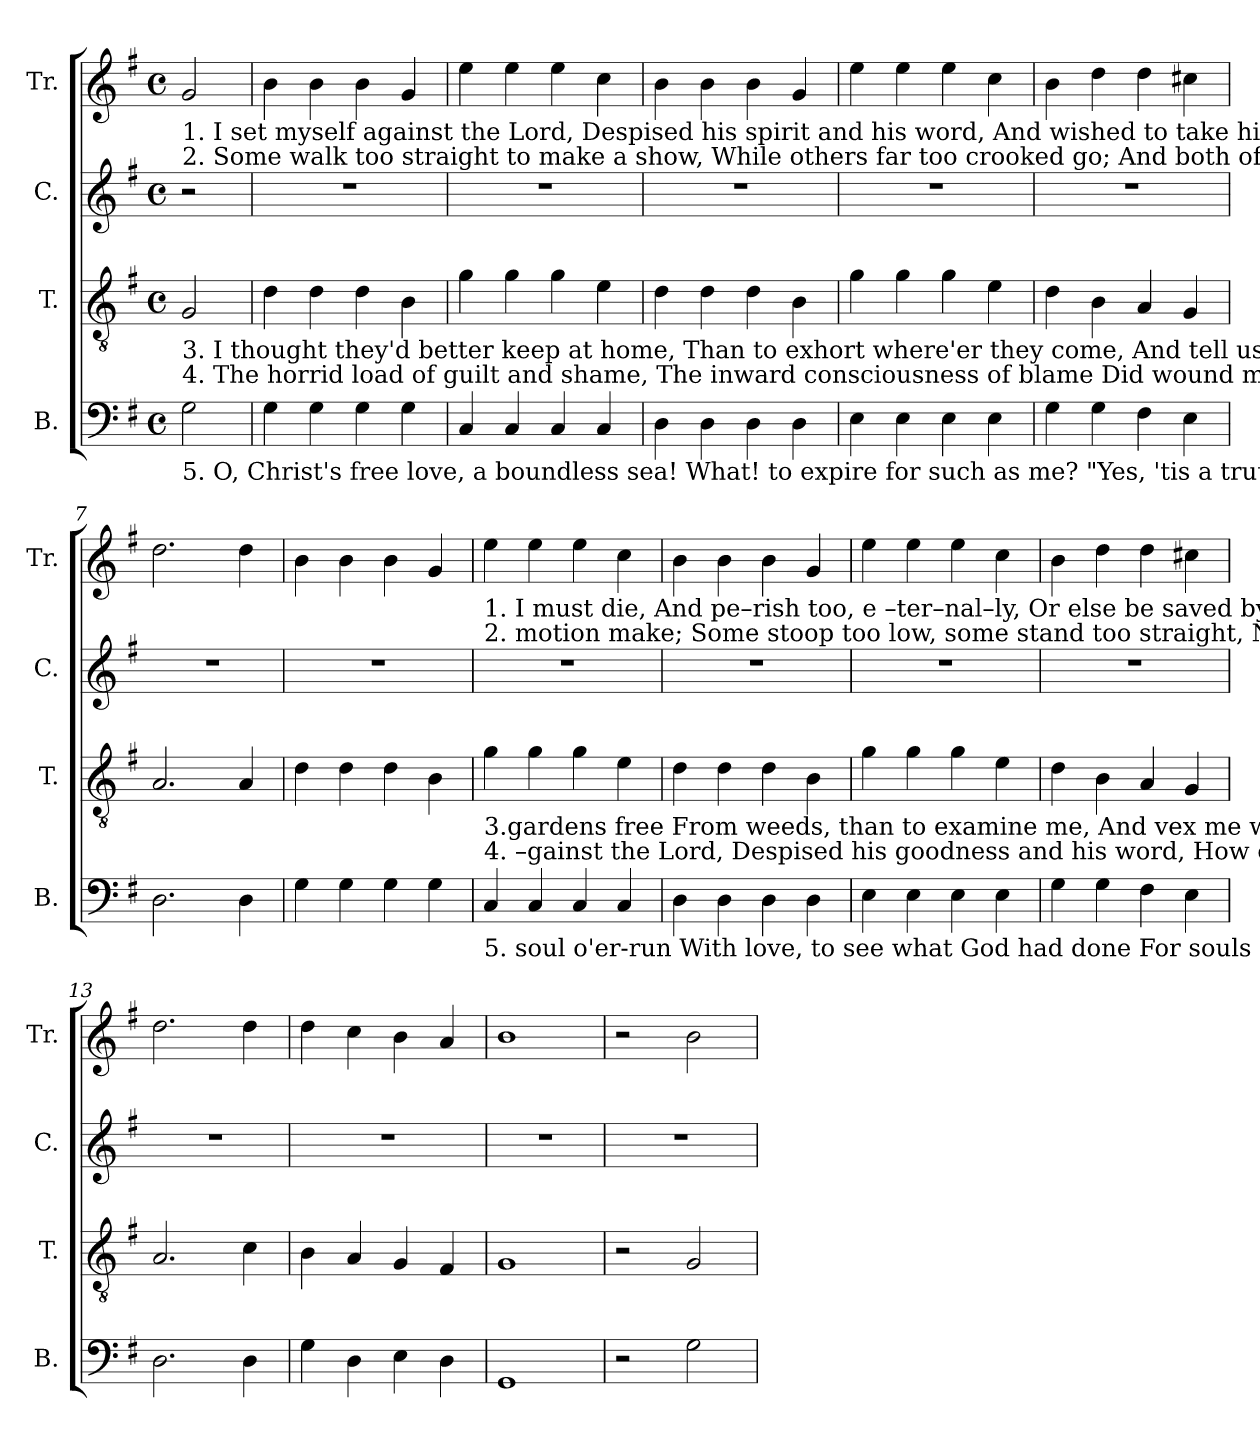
**kern	**kern	**kern	**kern
*part4	*part3	*part2	*part1
*staff4	*staff3	*staff2	*staff1
*I"B.	*I"T.	*I"C.	*I"Tr.
*I'B.	*I'T.	*I'C.	*I'Tr.
*clefF4	*clefGv2	*clefG2	*clefG2
*k[f#]	*k[f#]	*k[f#]	*k[f#]
*M4/4	*M4/4	*M4/4	*M4/4
*met(c)	*met(c)	*met(c)	*met(c)
*MM180	*MM180	*MM180	*MM180
=1	=1	=1	=1
!	!	!	!LO:TX:b:t=1. I    set    myself   against   the  Lord,   Despised  his  spirit   and   his   word,   And  wished  to  take  his  place;    It  vexed  me  so,  that
!	!	!	!LO:TX:b:t=2. Some walk too straight to make a show,  While others far too crooked go;   And   both   of   these    I   scorn;   Some odd, fan–tas–tic
!	!LO:TX:b:t=3. I thought they'd better keep at home,  Than to exhort where'er they come,  And   tell   us    of   their   joys;. They'd  better  keep their	!	!
!	!LO:TX:b:t=4. The  horrid  load  of guilt and shame,   The inward consciousness of blame   Did wound my frighted  soul;   I've sinned so much a –	!	!
!LO:TX:b:t=5. O, Christ's free love, a  boundless   sea!  What!  to  expire    for    such   as  me?   "Yes,  'tis   a    truth    di – vine."   My heart did melt, my	!	!	!
2G\	2G/	2r	2g/
=2	=2	=2	=2
4G\	4d\	1r	4b\
4G\	4d\	.	4b\
4G\	4d\	.	4b\
4G\	4B\	.	4g/
=3	=3	=3	=3
4C/	4g\	1r	4ee\
4C/	4g\	.	4ee\
4C/	4g\	.	4ee\
4C/	4e\	.	4cc\
=4	=4	=4	=4
4D\	4d\	1r	4b\
4D\	4d\	.	4b\
4D\	4d\	.	4b\
4D\	4B\	.	4g/
=5	=5	=5	=5
4E\	4g\	1r	4ee\
4E\	4g\	.	4ee\
4E\	4g\	.	4ee\
4E\	4e\	.	4cc\
=6	=6	=6	=6
4G\	4d\	1r	4b\
4G\	4B\	.	4dd\
4F#\	4A/	.	4dd\
4E\	4G/	.	4cc#X\
=7	=7	=7	=7
2.D\	2.A/	1r	2.dd\
4D\	4A/	.	4dd\
=8	=8	=8	=8
4G\	4d\	1r	4b\
4G\	4d\	.	4b\
4G\	4d\	.	4b\
4G\	4B\	.	4g/
!!LO:LB:g=z
=9	=9	=9	=9
!	!	!	!LO:TX:b:t=1. I  must  die,  And  pe–rish  too, e –ter–nal–ly,     Or    else   be  saved  by   grace,   Or  else  be  saved  by   grace.         Of      eve–ry  prea–cher
!	!	!	!LO:TX:b:t=2. motion make; Some stoop too low, some stand too straight, No one is faultless born, No one is faultless born.      With   no   pro –fes –sor
!	!LO:TX:b:t=3.gardens free  From weeds, than to examine me,  And vex me with their noise,  And vex me with their noise.     Kindred and  neighbors,	!	!
!	!LO:TX:b:t=4. –gainst the Lord, Despised his goodness  and his word,  How can I be made whole? How can I be made whole?  "Why, there is balm in	!	!
!LO:TX:b:t=5. soul o'er-run  With love, to see what God had done  For souls so vile as mine,    For  souls   so  vile  as  mine.         Now,    I    can  hear   a	!	!	!
4C/	4g\	1r	4ee\
4C/	4g\	.	4ee\
4C/	4g\	.	4ee\
4C/	4e\	.	4cc\
=10	=10	=10	=10
4D\	4d\	1r	4b\
4D\	4d\	.	4b\
4D\	4d\	.	4b\
4D\	4B\	.	4g/
=11	=11	=11	=11
4E\	4g\	1r	4ee\
4E\	4g\	.	4ee\
4E\	4g\	.	4ee\
4E\	4e\	.	4cc\
=12	=12	=12	=12
4G\	4d\	1r	4b\
4G\	4B\	.	4dd\
4F#\	4A/	.	4dd\
4E\	4G/	.	4cc#X\
=13	=13	=13	=13
2.D\	2.A/	1r	2.dd\
4D\	4c\	.	4dd\
=14	=14	=14	=14
4G\	4B\	1r	4dd\
4D\	4A/	.	4cc\
4E\	4G/	.	4b\
4D\	4F#/	.	4a/
=15	=15	=15	=15
1GG	1G	1r	1b
=16	=16	=16	=16
2r	2r	1r	2r
2G\	2G/	.	2b\
=	=	=	=
*-	*-	*-	*-
